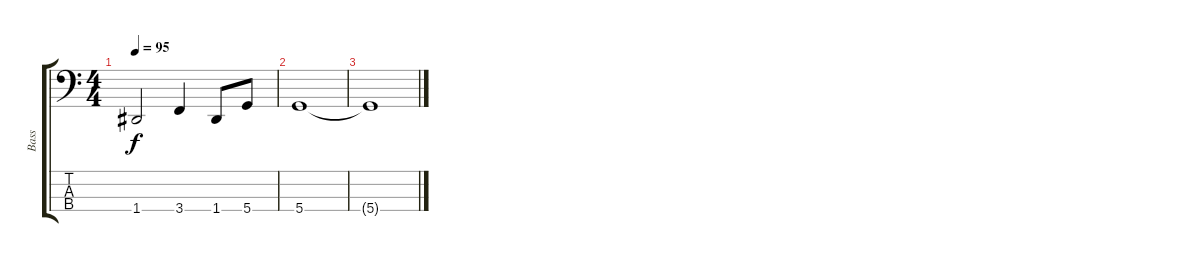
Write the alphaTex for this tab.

\track ("Bass" "Bass") {instrument electricbassfinger}
\staff {score tabs}
\tuning (G2 D2 A1 D1) {hide}
\ts (4 4)
\tempo 95
\clef f4
\ks c
1.4.2{dy f} 3.4.4 1.4.8 5.4.8 |
5.4.1 |
5.4{t}.1
